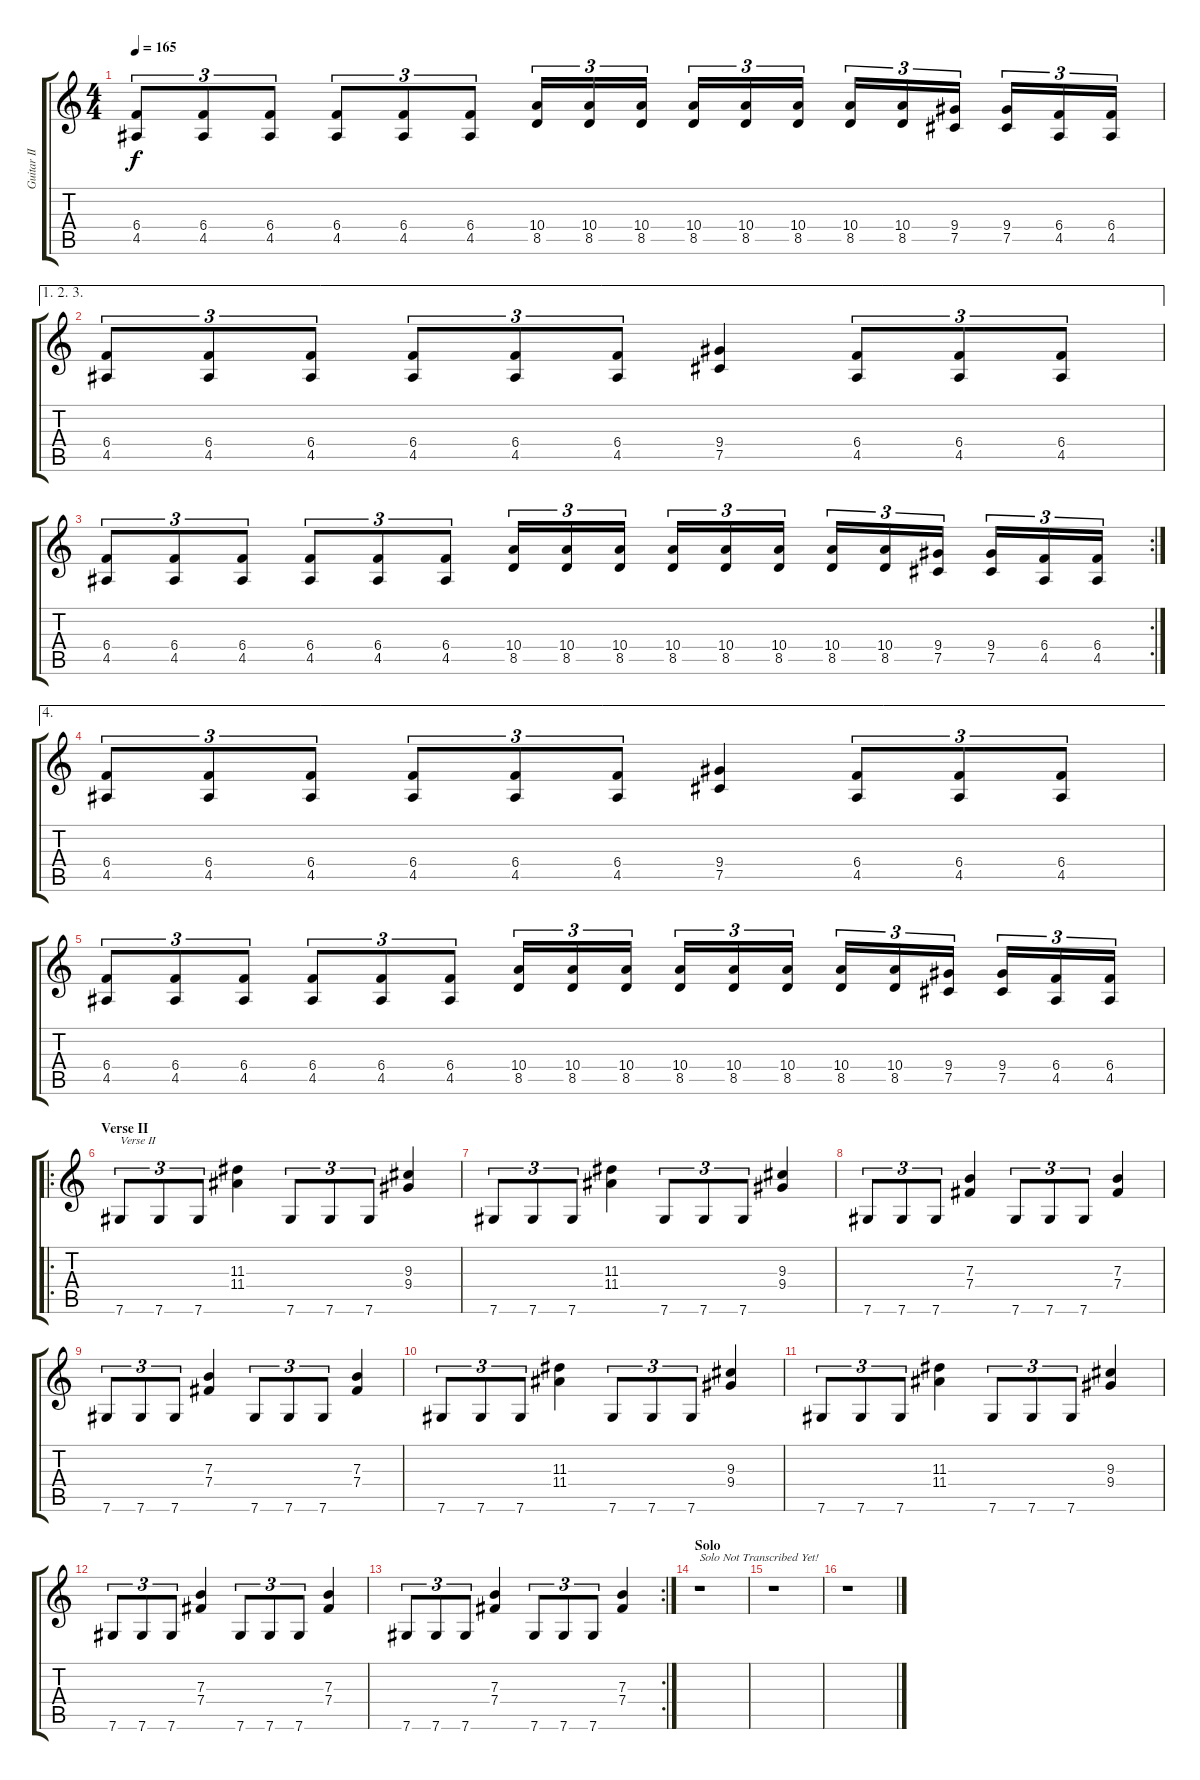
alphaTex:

\track ("Guitar II [Arve Isdal]" "Guitar II ") {instrument distortionguitar}
\staff {score tabs}
\tuning (Db4 Ab3 E3 B2 Gb2 Db2) {hide}
\ts (4 4)
\tempo 165
\clef g2
\ks c
(6.4 4.5).8{tu (3 2) dy f} (6.4 4.5).8{tu (3 2)} (6.4 4.5).8{tu (3 2)} (6.4 4.5).8{tu (3 2)} (6.4 4.5).8{tu (3 2)} (6.4 4.5).8{tu (3 2)} (10.4 8.5).16{tu (3 2)} (10.4 8.5).16{tu (3 2)} (10.4 8.5).16{tu (3 2)} (10.4 8.5).16{tu (3 2)} (10.4 8.5).16{tu (3 2)} (10.4 8.5).16{tu (3 2)} (10.4 8.5).16{tu (3 2)} (10.4 8.5).16{tu (3 2)} (9.4 7.5).16{tu (3 2)} (9.4 7.5).16{tu (3 2)} (6.4 4.5).16{tu (3 2)} (6.4 4.5).16{tu (3 2)} |
\ae (1 2 3)
(6.4 4.5).8{tu (3 2)} (6.4 4.5).8{tu (3 2)} (6.4 4.5).8{tu (3 2)} (6.4 4.5).8{tu (3 2)} (6.4 4.5).8{tu (3 2)} (6.4 4.5).8{tu (3 2)} (9.4 7.5).4 (6.4 4.5).8{tu (3 2)} (6.4 4.5).8{tu (3 2)} (6.4 4.5).8{tu (3 2)} |
\rc 2
(6.4 4.5).8{tu (3 2)} (6.4 4.5).8{tu (3 2)} (6.4 4.5).8{tu (3 2)} (6.4 4.5).8{tu (3 2)} (6.4 4.5).8{tu (3 2)} (6.4 4.5).8{tu (3 2)} (10.4 8.5).16{tu (3 2)} (10.4 8.5).16{tu (3 2)} (10.4 8.5).16{tu (3 2)} (10.4 8.5).16{tu (3 2)} (10.4 8.5).16{tu (3 2)} (10.4 8.5).16{tu (3 2)} (10.4 8.5).16{tu (3 2)} (10.4 8.5).16{tu (3 2)} (9.4 7.5).16{tu (3 2)} (9.4 7.5).16{tu (3 2)} (6.4 4.5).16{tu (3 2)} (6.4 4.5).16{tu (3 2)} |
\ae 4
(6.4 4.5).8{tu (3 2)} (6.4 4.5).8{tu (3 2)} (6.4 4.5).8{tu (3 2)} (6.4 4.5).8{tu (3 2)} (6.4 4.5).8{tu (3 2)} (6.4 4.5).8{tu (3 2)} (9.4 7.5).4 (6.4 4.5).8{tu (3 2)} (6.4 4.5).8{tu (3 2)} (6.4 4.5).8{tu (3 2)} |
(6.4 4.5).8{tu (3 2)} (6.4 4.5).8{tu (3 2)} (6.4 4.5).8{tu (3 2)} (6.4 4.5).8{tu (3 2)} (6.4 4.5).8{tu (3 2)} (6.4 4.5).8{tu (3 2)} (10.4 8.5).16{tu (3 2)} (10.4 8.5).16{tu (3 2)} (10.4 8.5).16{tu (3 2)} (10.4 8.5).16{tu (3 2)} (10.4 8.5).16{tu (3 2)} (10.4 8.5).16{tu (3 2)} (10.4 8.5).16{tu (3 2)} (10.4 8.5).16{tu (3 2)} (9.4 7.5).16{tu (3 2)} (9.4 7.5).16{tu (3 2)} (6.4 4.5).16{tu (3 2)} (6.4 4.5).16{tu (3 2)} |
\ro
\section ("" "Verse II")
7.6.8{tu (3 2) txt "Verse II"} 7.6.8{tu (3 2)} 7.6.8{tu (3 2)} (11.3 11.4).4 7.6.8{tu (3 2)} 7.6.8{tu (3 2)} 7.6.8{tu (3 2)} (9.3 9.4).4 |
7.6.8{tu (3 2)} 7.6.8{tu (3 2)} 7.6.8{tu (3 2)} (11.3 11.4).4 7.6.8{tu (3 2)} 7.6.8{tu (3 2)} 7.6.8{tu (3 2)} (9.3 9.4).4 |
7.6.8{tu (3 2)} 7.6.8{tu (3 2)} 7.6.8{tu (3 2)} (7.3 7.4).4 7.6.8{tu (3 2)} 7.6.8{tu (3 2)} 7.6.8{tu (3 2)} (7.3 7.4).4 |
7.6.8{tu (3 2)} 7.6.8{tu (3 2)} 7.6.8{tu (3 2)} (7.3 7.4).4 7.6.8{tu (3 2)} 7.6.8{tu (3 2)} 7.6.8{tu (3 2)} (7.3 7.4).4 |
7.6.8{tu (3 2)} 7.6.8{tu (3 2)} 7.6.8{tu (3 2)} (11.3 11.4).4 7.6.8{tu (3 2)} 7.6.8{tu (3 2)} 7.6.8{tu (3 2)} (9.3 9.4).4 |
7.6.8{tu (3 2)} 7.6.8{tu (3 2)} 7.6.8{tu (3 2)} (11.3 11.4).4 7.6.8{tu (3 2)} 7.6.8{tu (3 2)} 7.6.8{tu (3 2)} (9.3 9.4).4 |
7.6.8{tu (3 2)} 7.6.8{tu (3 2)} 7.6.8{tu (3 2)} (7.3 7.4).4 7.6.8{tu (3 2)} 7.6.8{tu (3 2)} 7.6.8{tu (3 2)} (7.3 7.4).4 |
\rc 2
7.6.8{tu (3 2)} 7.6.8{tu (3 2)} 7.6.8{tu (3 2)} (7.3 7.4).4 7.6.8{tu (3 2)} 7.6.8{tu (3 2)} 7.6.8{tu (3 2)} (7.3 7.4).4 |
\section ("" "Solo")
r.1{txt "Solo Not Transcribed Yet!"} |
r.1 |
r.1
